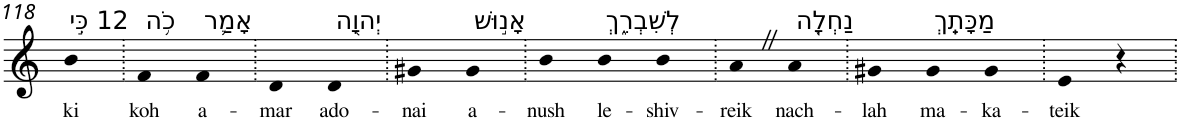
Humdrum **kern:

**kern	**text
*part1	*part1
*staff1	*staff1
*I"Piano	*
*I'Pno	*
!!LO:PB:g=z
*clefG2	*
*k[]	*
=118	=118
!LO:TX:a:t=12 כִּ֣י	!
!	!LO:LY:b
4b	ki
=119.	=119.
!LO:TX:a:t=כֹ֥ה	!
!	!LO:LY:b
4f	koh
!LO:TX:a:t=אָמַ֛ר	!
!	!LO:LY:b
4f	a-
=120.	=120.
!	!LO:LY:b
4d	-mar
!LO:TX:a:t=יְהוָ֖ה	!
!	!LO:LY:b
4d	ado-
=121.	=121.
!	!LO:LY:b
4g#X	-nai
!LO:TX:a:t=אָנ֣וּשׁ	!
!	!LO:LY:b
4g#	a-
=122.	=122.
!	!LO:LY:b
4b	-nush
!LO:TX:a:t=לְשִׁבְרֵ֑ךְ	!
!	!LO:LY:b
4b	le-
!	!LO:LY:b
4b	-shiv-
=123.	=123.
!	!LO:LY:b
4aZ	-reik
!LO:TX:a:t=נַחְלָ֖ה	!
!	!LO:LY:b
4a	nach-
=124.	=124.
!	!LO:LY:b
4g#X	-lah
!LO:TX:a:t=מַכָּתֵֽךְ	!
!	!LO:LY:b
4g#	ma-
!	!LO:LY:b
4g#	-ka-
=125.	=125.
!	!LO:LY:b
4e	-teik
4r	.
=.	=.
*-	*-
